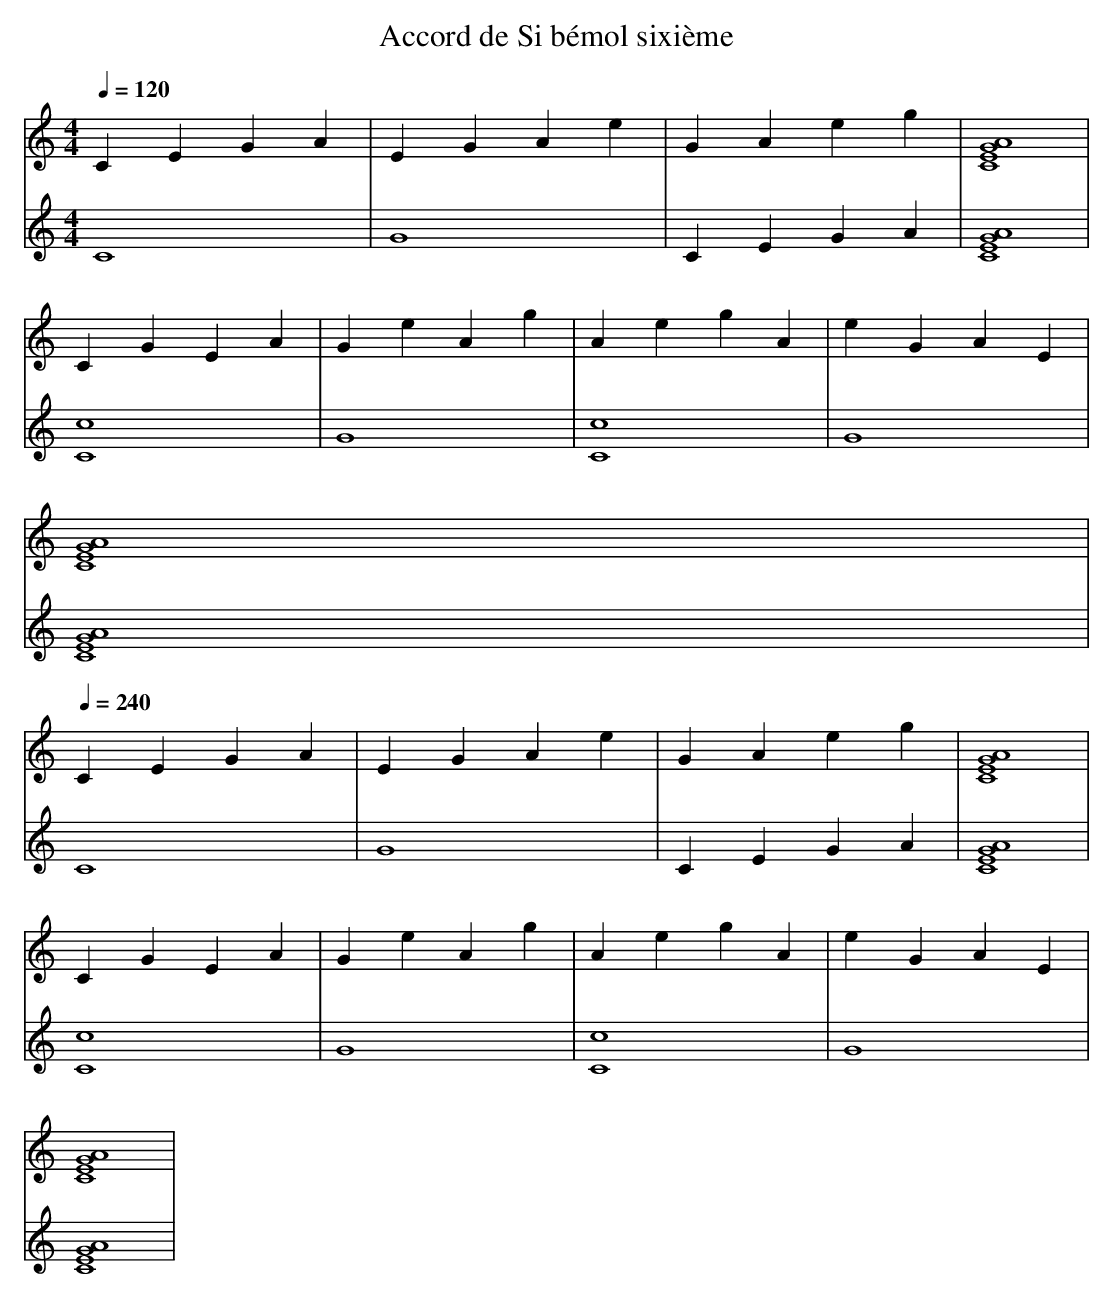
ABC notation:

X:1
T:Accord de Si bémol sixième
M: 4/4
L: 1/4
Q:1/4=120
K:C
V:1
C E G A | E G A e | G A e g | [C4 E4 G4 A4] |
C G E A | G e A g | A e g A | e G A E |
[C4 E4 G4 A4] |
Q:1/4=240
C E G A | E G A e | G A e g | [C4 E4 G4 A4] |
C G E A | G e A g | A e g A | e G A E |
[C4 E4 G4 A4] |
V:2
C4 | G4 | C E G A | [C4 E4 G4 A4] |
[C4 c4] | G4 | [C4 c4] | G4 |
[C4 E4 G4 A4] |
Q:1/4=240
C4 | G4 | C E G A | [C4 E4 G4 A4] |
[C4 c4] | G4 | [C4 c4] | G4 |
[C4 E4 G4 A4] |
